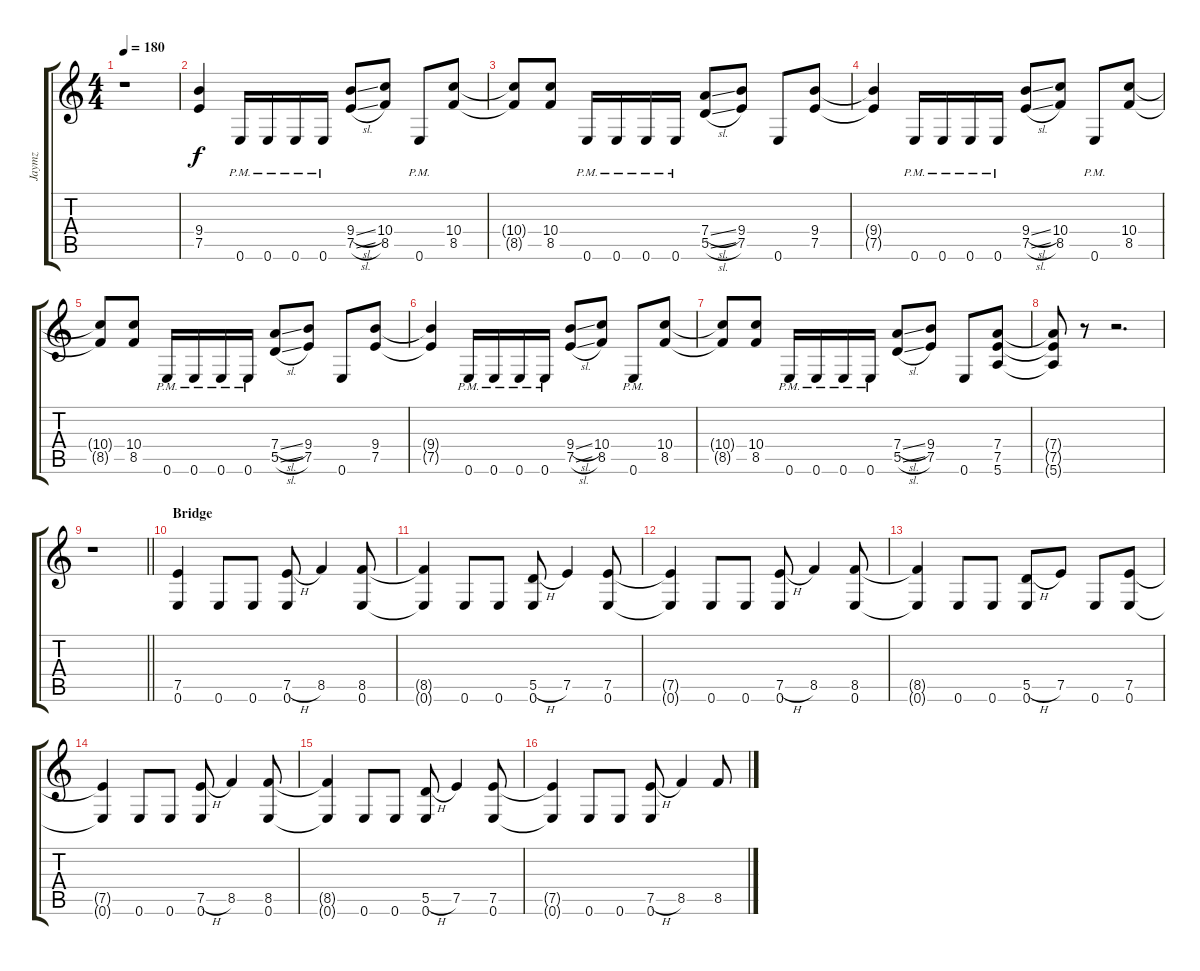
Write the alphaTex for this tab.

\track ("Jaymz" "Jaymz") {instrument distortionguitar}
\staff {score tabs}
\tuning (E4 B3 G3 D3 A2 E2) {hide}
\ts (4 4)
\tempo 180
\clef g2
\ks c
r.1{dy f} |
(9.4 7.5).4 0.6{pm}.16 0.6{pm}.16 0.6{pm}.16 0.6{pm}.16 (9.4{sl} 7.5{sl}).8 (10.4 8.5).8 0.6{pm}.8 (10.4 8.5).8 |
(10.4{t} 8.5{t}).8 (10.4 8.5).8 0.6{pm}.16 0.6{pm}.16 0.6{pm}.16 0.6{pm}.16 (7.4{sl} 5.5{sl}).8 (9.4 7.5).8 0.6.8 (9.4 7.5).8 |
(9.4{t} 7.5{t}).4 0.6{pm}.16 0.6{pm}.16 0.6{pm}.16 0.6{pm}.16 (9.4{sl} 7.5{sl}).8 (10.4 8.5).8 0.6{pm}.8 (10.4 8.5).8 |
(10.4{t} 8.5{t}).8 (10.4 8.5).8 0.6{pm}.16 0.6{pm}.16 0.6{pm}.16 0.6{pm}.16 (7.4{sl} 5.5{sl}).8 (9.4 7.5).8 0.6.8 (9.4 7.5).8 |
(9.4{t} 7.5{t}).4 0.6{pm}.16 0.6{pm}.16 0.6{pm}.16 0.6{pm}.16 (9.4{sl} 7.5{sl}).8 (10.4 8.5).8 0.6{pm}.8 (10.4 8.5).8 |
(10.4{t} 8.5{t}).8 (10.4 8.5).8 0.6{pm}.16 0.6{pm}.16 0.6{pm}.16 0.6{pm}.16 (7.4{sl} 5.5{sl}).8 (9.4 7.5).8 0.6.8 (7.4 7.5 5.6).8 |
(7.4{t} 7.5{t} 5.6{t}).8 r.8 r.2{d} |
\barLineRight lightlight
r.1 |
\section ("" "Bridge")
(7.5 0.6).4 0.6.8 0.6.8 (7.5{h} 0.6).8 8.5.4 (8.5 0.6).8 |
(8.5{t} 0.6{t}).4 0.6.8 0.6.8 (5.5{h} 0.6).8 7.5.4 (7.5 0.6).8 |
(7.5{t} 0.6{t}).4 0.6.8 0.6.8 (7.5{h} 0.6).8 8.5.4 (8.5 0.6).8 |
(8.5{t} 0.6{t}).4 0.6.8 0.6.8 (5.5{h} 0.6).8 7.5.8 0.6.8 (7.5 0.6).8 |
(7.5{t} 0.6{t}).4 0.6.8 0.6.8 (7.5{h} 0.6).8 8.5.4 (8.5 0.6).8 |
(8.5{t} 0.6{t}).4 0.6.8 0.6.8 (5.5{h} 0.6).8 7.5.4 (7.5 0.6).8 |
(7.5{t} 0.6{t}).4 0.6.8 0.6.8 (7.5{h} 0.6).8 8.5.4 8.5.8
